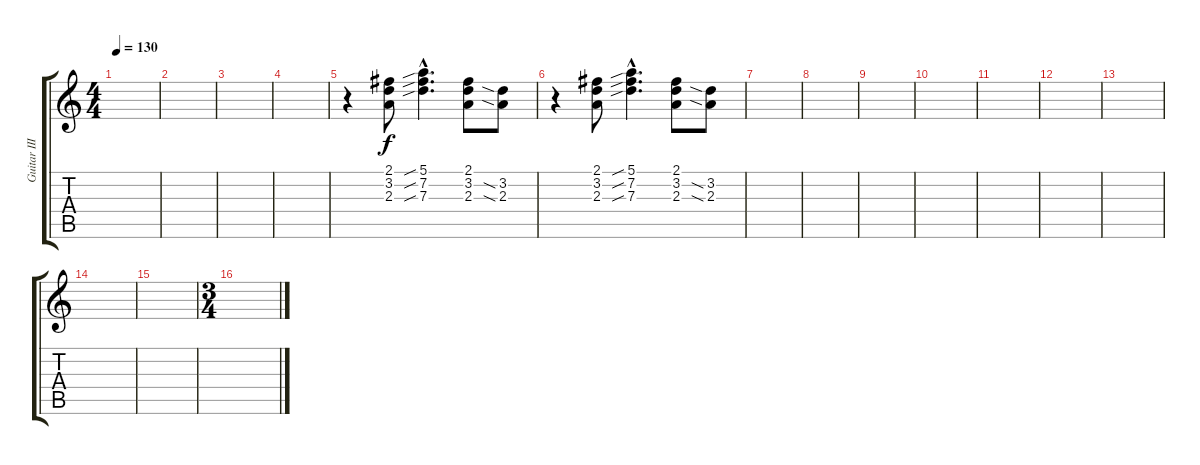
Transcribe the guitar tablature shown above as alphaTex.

\track ("Guitar III" "Guitar III") {instrument distortionguitar}
\staff {score tabs}
\tuning (E4 B3 G3 D3 A2 E2) {hide}
\ts (4 4)
\tempo 130
\clef g2
\ks c
|
|
|
|
r.4 (2.1 3.2 2.3).8 (5.1{sib hac} 7.2{sib hac} 7.3{sib hac}).4{d} (2.1 3.2 2.3).8 (3.2{sia} 2.3{sia}).8 |
r.4 (2.1 3.2 2.3).8 (5.1{sib hac} 7.2{sib hac} 7.3{sib hac}).4{d} (2.1 3.2 2.3).8 (3.2{sia} 2.3{sia}).8 |
|
|
|
|
|
|
|
|
|
\ts (3 4)
